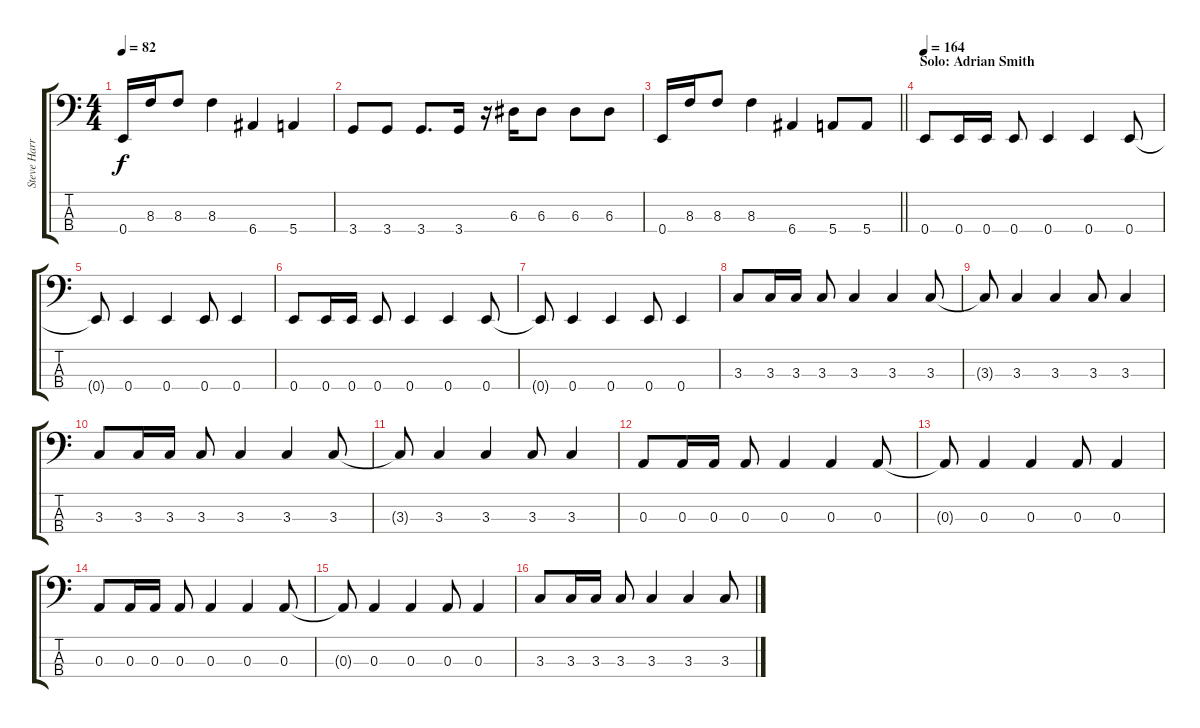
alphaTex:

\track ("Steve Harris" "Steve Harr") {instrument electricbassfinger}
\staff {score tabs}
\tuning (G2 D2 A1 E1) {hide}
\ts (4 4)
\tempo 82
\clef f4
\ks c
0.4.16{dy f} 8.3.16 8.3.8 8.3.4 6.4.4 5.4.4 |
3.4.8 3.4.8 3.4.8{d} 3.4.16 r.16 6.3.16 6.3.8 6.3.8 6.3.8 |
\barLineRight lightlight
0.4.16 8.3.16 8.3.8 8.3.4 6.4.4 5.4.8 5.4.8 |
\section ("" "Solo: Adrian Smith")
\tempo 164
0.4.8 0.4.16 0.4.16 0.4.8 0.4.4 0.4.4 0.4.8 |
0.4{t}.8 0.4.4 0.4.4 0.4.8 0.4.4 |
0.4.8 0.4.16 0.4.16 0.4.8 0.4.4 0.4.4 0.4.8 |
0.4{t}.8 0.4.4 0.4.4 0.4.8 0.4.4 |
3.3.8 3.3.16 3.3.16 3.3.8 3.3.4 3.3.4 3.3.8 |
3.3{t}.8 3.3.4 3.3.4 3.3.8 3.3.4 |
3.3.8 3.3.16 3.3.16 3.3.8 3.3.4 3.3.4 3.3.8 |
3.3{t}.8 3.3.4 3.3.4 3.3.8 3.3.4 |
0.3.8 0.3.16 0.3.16 0.3.8 0.3.4 0.3.4 0.3.8 |
0.3{t}.8 0.3.4 0.3.4 0.3.8 0.3.4 |
0.3.8 0.3.16 0.3.16 0.3.8 0.3.4 0.3.4 0.3.8 |
0.3{t}.8 0.3.4 0.3.4 0.3.8 0.3.4 |
3.3.8 3.3.16 3.3.16 3.3.8 3.3.4 3.3.4 3.3.8
